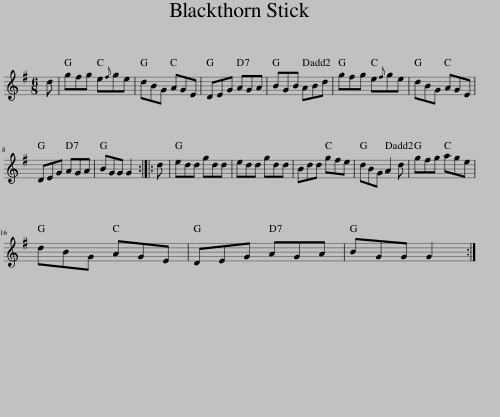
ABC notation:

X:1
L:1/8
M:6/8
I:linebreak $
K:G
V:1 treble
V:1
 d | gfg e{f}ge | dBG AGE | DEG AGA | BGB ABd | %5
 gfg e{f}ge | dBG AGE |$ DEG AGA | BGG G2 :: d | %10
 edd gdd | edd gdd | Bdd gfe | dBG A2 d | gfg age |$ %15
 dBG AGE | DEG AGA | BGG G2 :| %18
